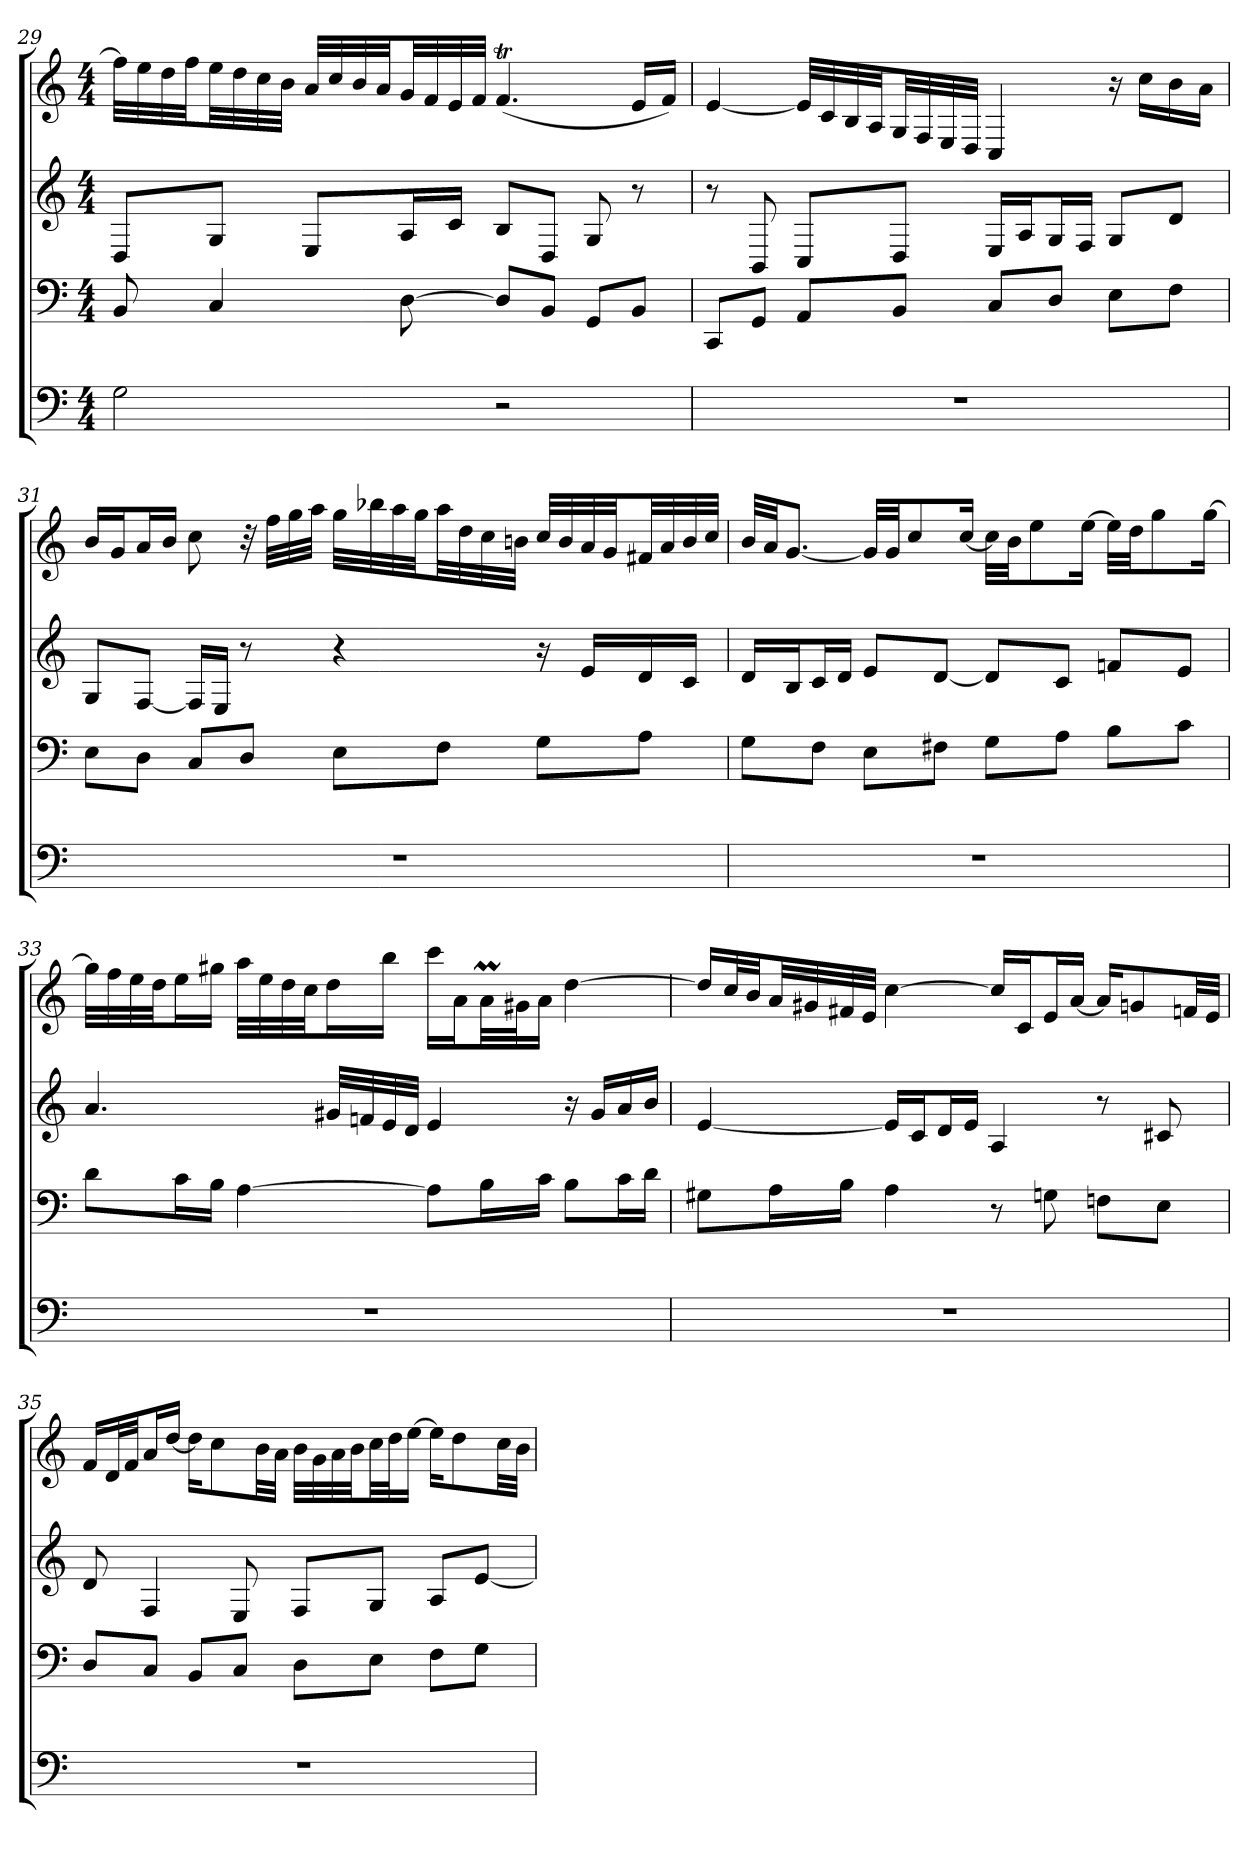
**kern	**kern	**kern	**kern
*part4	*part3	*part2	*part1
*staff4	*staff3	*staff2	*staff1
*k[]	*k[]	*k[]	*k[]
*C:	*C:	*C:	*C:
*M4/4	*M4/4	*M4/4	*M4/4
=29	=29	=29	=29
2G	8BB	8DL	32ffLLL]
.	.	.	32ee
.	.	.	32dd
.	.	.	32ffJJ
.	4C	8GJ	32eeLL
.	.	.	32dd
.	.	.	32cc
.	.	.	32bJJJ
.	.	8EL	32aLLL
.	.	.	32cc
.	.	.	32b
.	.	.	32aJJ
.	[8D	16AL	32gLL
.	.	.	32f
.	.	16cJJ	32e
.	.	.	32fJJJ
2r	8DL]	8BL	(4.fT
.	8BBJ	8DJ	.
.	8GGL	8G	.
.	8BBJ	8r	16eLL
.	.	.	16fJJ)
=30	=30	=30	=30
1r	8CCL	8r	[4e
.	8GGJ	8BB	.
.	8AAL	8CL	32eLLL]
.	.	.	32c
.	.	.	32B
.	.	.	32AJJ
.	8BBJ	8DJ	32GLL
.	.	.	32F
.	.	.	32E
.	.	.	32DJJJ
.	8CL	16ELL	4C
.	.	16AJ	.
.	8DJ	16GL	.
.	.	16FJJ	.
.	8EL	8GL	16r
.	.	.	16ccLL
.	8FJ	8dJ	16b
.	.	.	16aJJ
=31	=31	=31	=31
1r	8EL	8GL	16bLL
.	.	.	16gJ
.	8DJ	[8FJ	16aL
.	.	.	16bJJ
.	8CL	16FLL]	8cc
.	.	16EJJ	.
.	8DJ	8r	32r
.	.	.	32ffLLL
.	.	.	32gg
.	.	.	32aaJJJ
.	8EL	4r	32ggLLL
.	.	.	32bb-X
.	.	.	32aa
.	.	.	32ggJJ
.	8FJ	.	32aaLL
.	.	.	32dd
.	.	.	32cc
.	.	.	32bnJJJ
.	8GL	16r	32ccLLL
.	.	.	32b
.	.	16eLL	32a
.	.	.	32gJJ
.	8AJ	16d	32f#XLL
.	.	.	32a
.	.	16cJJ	32b
.	.	.	32ccJJJ
=32	=32	=32	=32
1r	8GL	16dLL	32bLLL
.	.	.	32aJJ
.	.	16BJ	[8.gJ
.	8FJ	16cL	.
.	.	16dJJ	.
.	8EL	8eL	32gLLL]
.	.	.	32gJJ
.	.	.	8cc
.	8F#XJ	[8dJ	.
.	.	.	[16ccJk
.	8GL	8dL]	32ccLLL]
.	.	.	32bJJ
.	.	.	8ee
.	8AJ	8cJ	.
.	.	.	[16eeJk
.	8BL	8fnL	32eeLLL]
.	.	.	32ddJJ
.	.	.	8gg
.	8cJ	8eJ	.
.	.	.	[16ggJk
=33	=33	=33	=33
1r	8dL	4.a	32ggLLL]
.	.	.	32ff
.	.	.	32ee
.	.	.	32ddJJ
.	16cL	.	16eeL
.	16BJJ	.	16gg#XJJ
.	[4A	.	32aaLLL
.	.	.	32ee
.	.	.	32dd
.	.	.	32ccJJ
.	.	32g#XLLL	16ddL
.	.	32fn	.
.	.	32e	16bbJJ
.	.	32dJJJ	.
.	8AL]	4e	16cccLL
.	.	.	16aJ
.	16BL	.	32aMLL
.	.	.	32g#XJ
.	16cJJ	.	16aJJ
.	8BL	16r	[4dd
.	.	16g#LL	.
.	16cL	16a	.
.	16dJJ	16bJJ	.
=34	=34	=34	=34
1r	8G#XL	[4e	16ddLL]
.	.	.	32ccL
.	.	.	32bJJ
.	16AL	.	32aLL
.	.	.	32g#X
.	16BJJ	.	32f#X
.	.	.	32eJJJ
.	4A	16eLL]	[4cc
.	.	16cJ	.
.	.	16dL	.
.	.	16eJJ	.
.	8r	4A	16ccLL]
.	.	.	16cJ
.	8Gn	.	16eL
.	.	.	[16aJJ
.	8FnL	8r	16aKL]
.	.	.	8gn
.	8EJ	8c#X	.
.	.	.	32fnLL
.	.	.	32eJJJ
=35	=35	=35	=35
1r	8DL	8d	16fLL
.	.	.	32dL
.	.	.	32fJJ
.	8CJ	4F	16aL
.	.	.	[16ddJJ
.	8BBL	.	16ddKL]
.	.	.	8cc
.	8CJ	8E	.
.	.	.	32bLL
.	.	.	32aJJJ
.	8DL	8FL	32bLLL
.	.	.	32g
.	.	.	32a
.	.	.	32bJJ
.	8EJ	8GJ	32ccLL
.	.	.	32ddJ
.	.	.	[16eeJJ
.	8FL	8AL	16eeKL]
.	.	.	8dd
.	8GJ	[8eJ	.
.	.	.	32ccLL
.	.	.	32bJJJ
=	=	=	=
*-	*-	*-	*-
